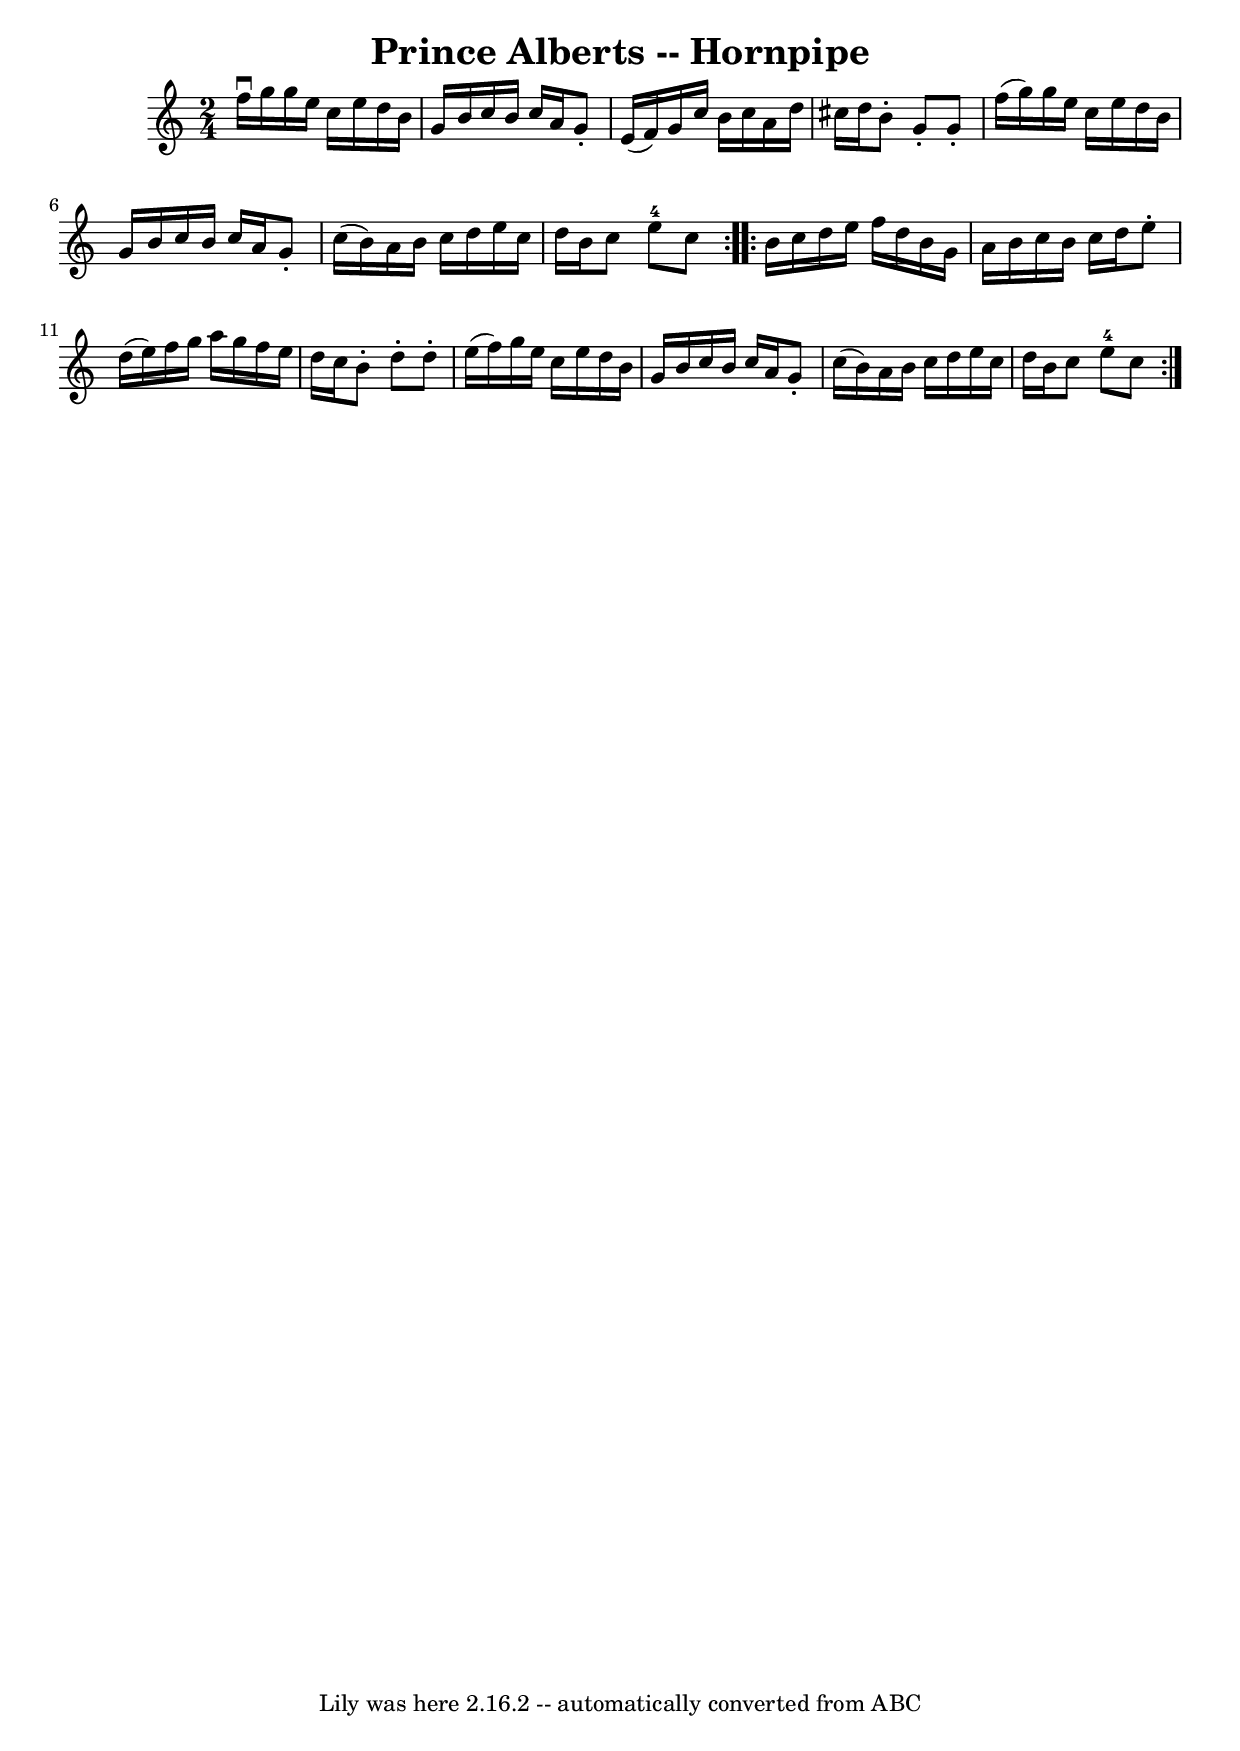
\version "2.16.2"
\include "Mammoth.ily"
\header {
  %% book = "Cole's 1000 Fiddle Tunes"
  crossRefNumber = "1"
  footnotes = ""
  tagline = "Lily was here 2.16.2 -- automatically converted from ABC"
  title = "Prince Alberts -- Hornpipe"

}
voicedefault =  {



  \repeat volta 2 {

    \time 2/4 
    \key c \major f''16^\downbow g''16  |
    g''16 e''16    
    c''16 e''16 d''16 b'16 g'16 b'16  |
    c''16 b'16    
    c''16 a'16 g'8 -. e'16 (f'16) |
    g'16 c''16 b'16    
    c''16 a'16 d''16 cis''16 d''16  |
    b'8 -. g'8 -. g'8 -. 
    f''16 (g''16) |
    g''16 e''16 c''16 e''16 d''16    
    b'16 g'16 b'16  |
    c''16 b'16 c''16 a'16 g'8 -.   
    c''16 (b'16) |
    a'16 b'16 c''16 d''16 e''16 c''16  
    d''16 b'16  |
    c''8 e''8-4 c''8  
  }     
  \repeat volta 2 {
    
    b'16 c''16  |
    d''16 e''16 f''16 d''16 b'16 g'16    
    a'16 b'16  |
    c''16 b'16 c''16 d''16 e''8 -. d''16 (
    e''16) |
    f''16 g''16 a''16 g''16 f''16 e''16    
    d''16 c''16  |
    b'8 -. d''8 -. d''8 -. e''16 (f''16) 
    |
    g''16 e''16 c''16 e''16 d''16 b'16 g'16 b'16  
    |
    c''16 b'16 c''16 a'16 g'8 -. c''16 (b'16) 
    |
    a'16 b'16 c''16 d''16 e''16 c''16 d''16 b'16  
    |
    c''8 e''8-4 c''8  
  }   

}

\score{
  <<

    \context Staff="default"
    {
      \voicedefault 
      
    }

  >>
  \layout {
    
  }
  \midi {
  }

}
